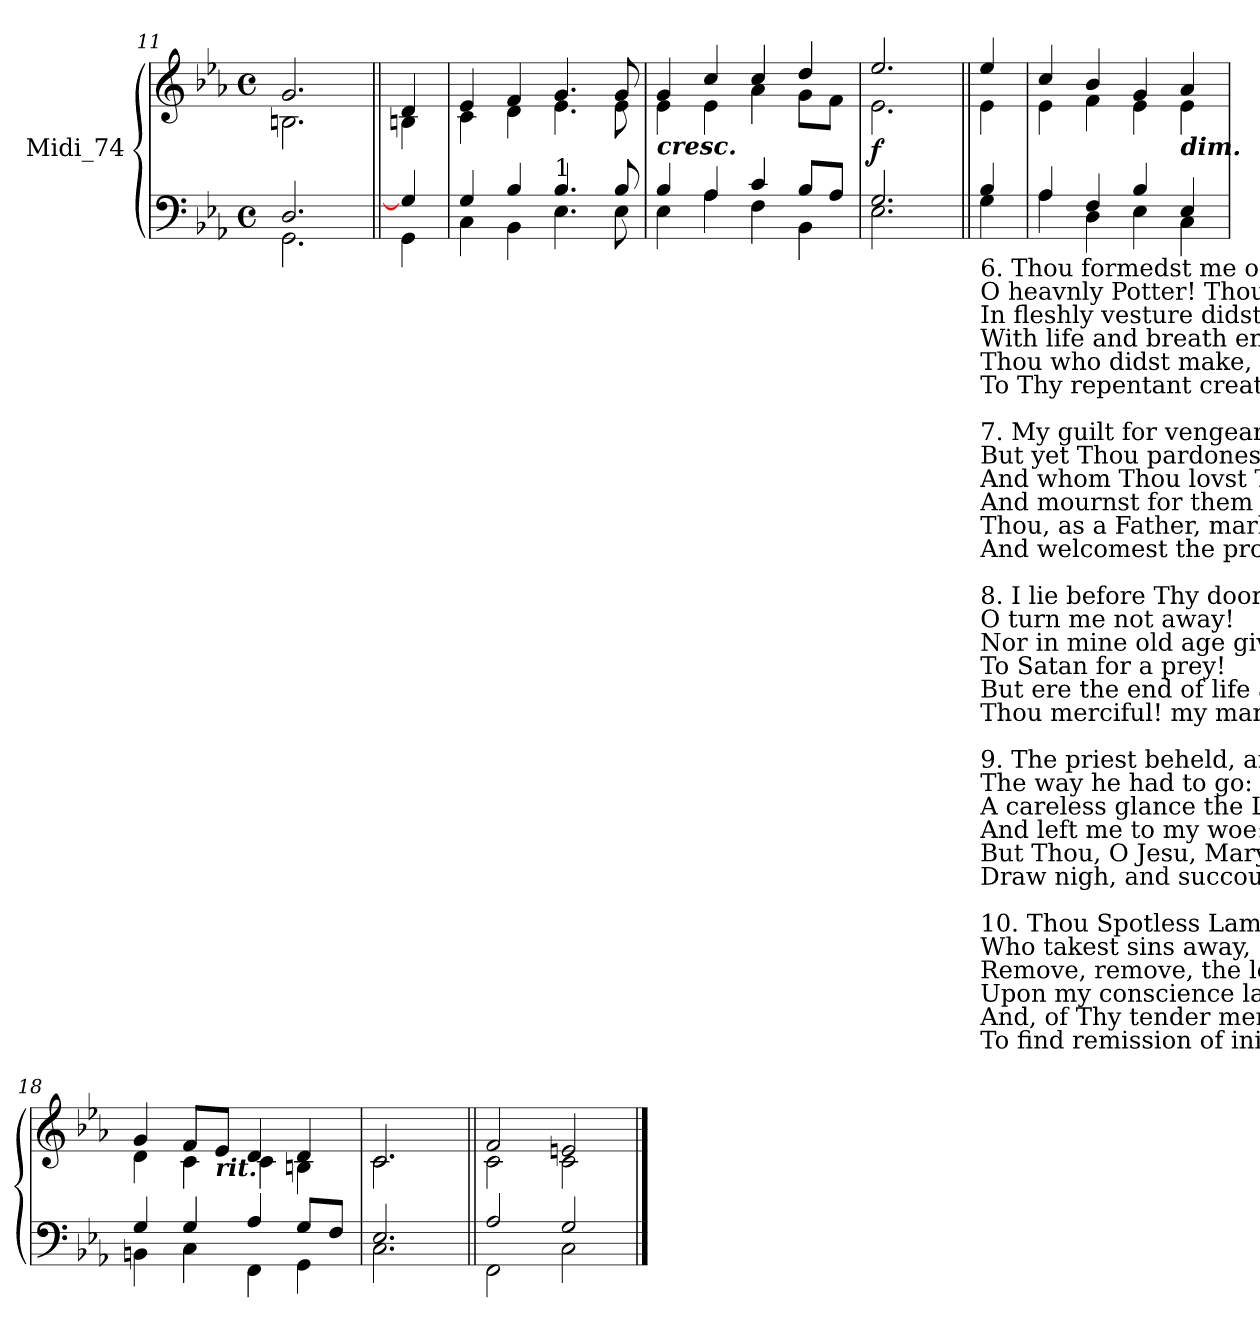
**kern	**kern	**dynam
*part2	*part1	*part1
*staff2	*staff1	*staff1
*I"Midi_74	*I"Midi_74	*
*clefF4	*clefG2	*
*k[b-e-a-]	*k[b-e-a-]	*
*E-:	*E-:	*
*M4/4	*M4/4	*
*met(c)	*met(c)	*
=11	=11	=11
*^	*^	*
2.D/	2.GG\	2.g/	2.Bn\	.
=12||	=12||	=12||	=12||	=12||
4G/]	4GG\	4d/	4Bn\	.
=13	=13	=13	=13	=13
4G/	4C\	4e-/	4c\	.
4B-/	4BB-\	4f/	4d\	.
!LO:TX:a:t=1	!	!	!	!
4.B-/	4.E-\	4.g/	4.e-\	.
8B-/	8E-\	8g/	8e-\	.
=14	=14	=14	=14	=14
!	!	!LO:TX:b:Bi:t=cresc.	!	!
4B-/	4E-\	4g/	4e-\	.
4A-/	4A-\	4cc/	4e-\	.
4c/	4F\	4cc/	4a-\	.
8B-/L	4BB-\	4dd/	8g\L	.
8A-/J	.	.	8f\J	.
=15	=15	=15	=15	=15
!	!	!	!	!LO:DY:b
2.G/	2.E-\	2.ee-/	2.e-\	f
=16||	=16||	=16||	=16||	=16||
!LO:TX:b:t=6. Thou formedst me of clay,\nO heavnly Potter! Thou\nIn fleshly vesture didst array,\nWith life and breath endow.\nThou who didst make, didst ransom, and dost know\nTo Thy repentant creature pity show!\n\n7. My guilt for vengeance cries;\nBut yet Thou pardonest all,\nAnd whom Thou lovst Thou dost chastise,\nAnd mournst for them that fall&colon;\nThou, as a Father, markst our tears and pain,\nAnd welcomest the prodigal again.\n\n8. I lie before Thy door,\nO turn me not away!\nNor in mine old age give me oer\nTo Satan for a prey!\nBut ere the end of life and term of grace,\nThou merciful! my many sins efface!\n\n9. The priest beheld, and passed\nThe way he had to go&colon;\nA careless glance the Levite cast,\nAnd left me to my woe&colon;\nBut Thou, O Jesu, Marys Son, console,\nDraw nigh, and succour me, and make me whole!\n\n10. Thou Spotless Lamb divine,\nWho takest sins away,\nRemove, remove, the load that mine\nUpon my conscience lay&colon;\nAnd, of Thy tender mercy, grant Thou me\nTo find remission of iniquity.	!	!	!	!
4B-/	4G\	4ee-/	4e-\	.
=17	=17	=17	=17	=17
4A-/	4A-\	4cc/	4e-\	.
4F/	4D\	4b-/	4f\	.
4B-/	4E-\	4g/	4e-\	.
!	!	!LO:TX:b:Bi:t=dim.	!	!
4E-/	4C\	4a-/	4e-\	.
=18	=18	=18	=18	=18
4G/	4BBn\	4g/	4d\	.
4G/	4C\	8f/L	4c\	.
!	!	!LO:TX:b:Bi:t=rit.	!	!
.	.	8e-/J	.	.
4A-/	4FF\	4d/	4c\	.
8G/L	4GG\	4d/	4Bn\	.
8F/J	.	.	.	.
=19	=19	=19	=19	=19
2.E-/	2.C\	2.c/	2.c\	.
=20||	=20||	=20||	=20||	=20||
2A-/	2FF\	2f/	2c\	.
2G/	2C\	2en/	2c\	.
*v	*v	*	*	*
*	*v	*v	*
==	==	==
*-	*-	*-
